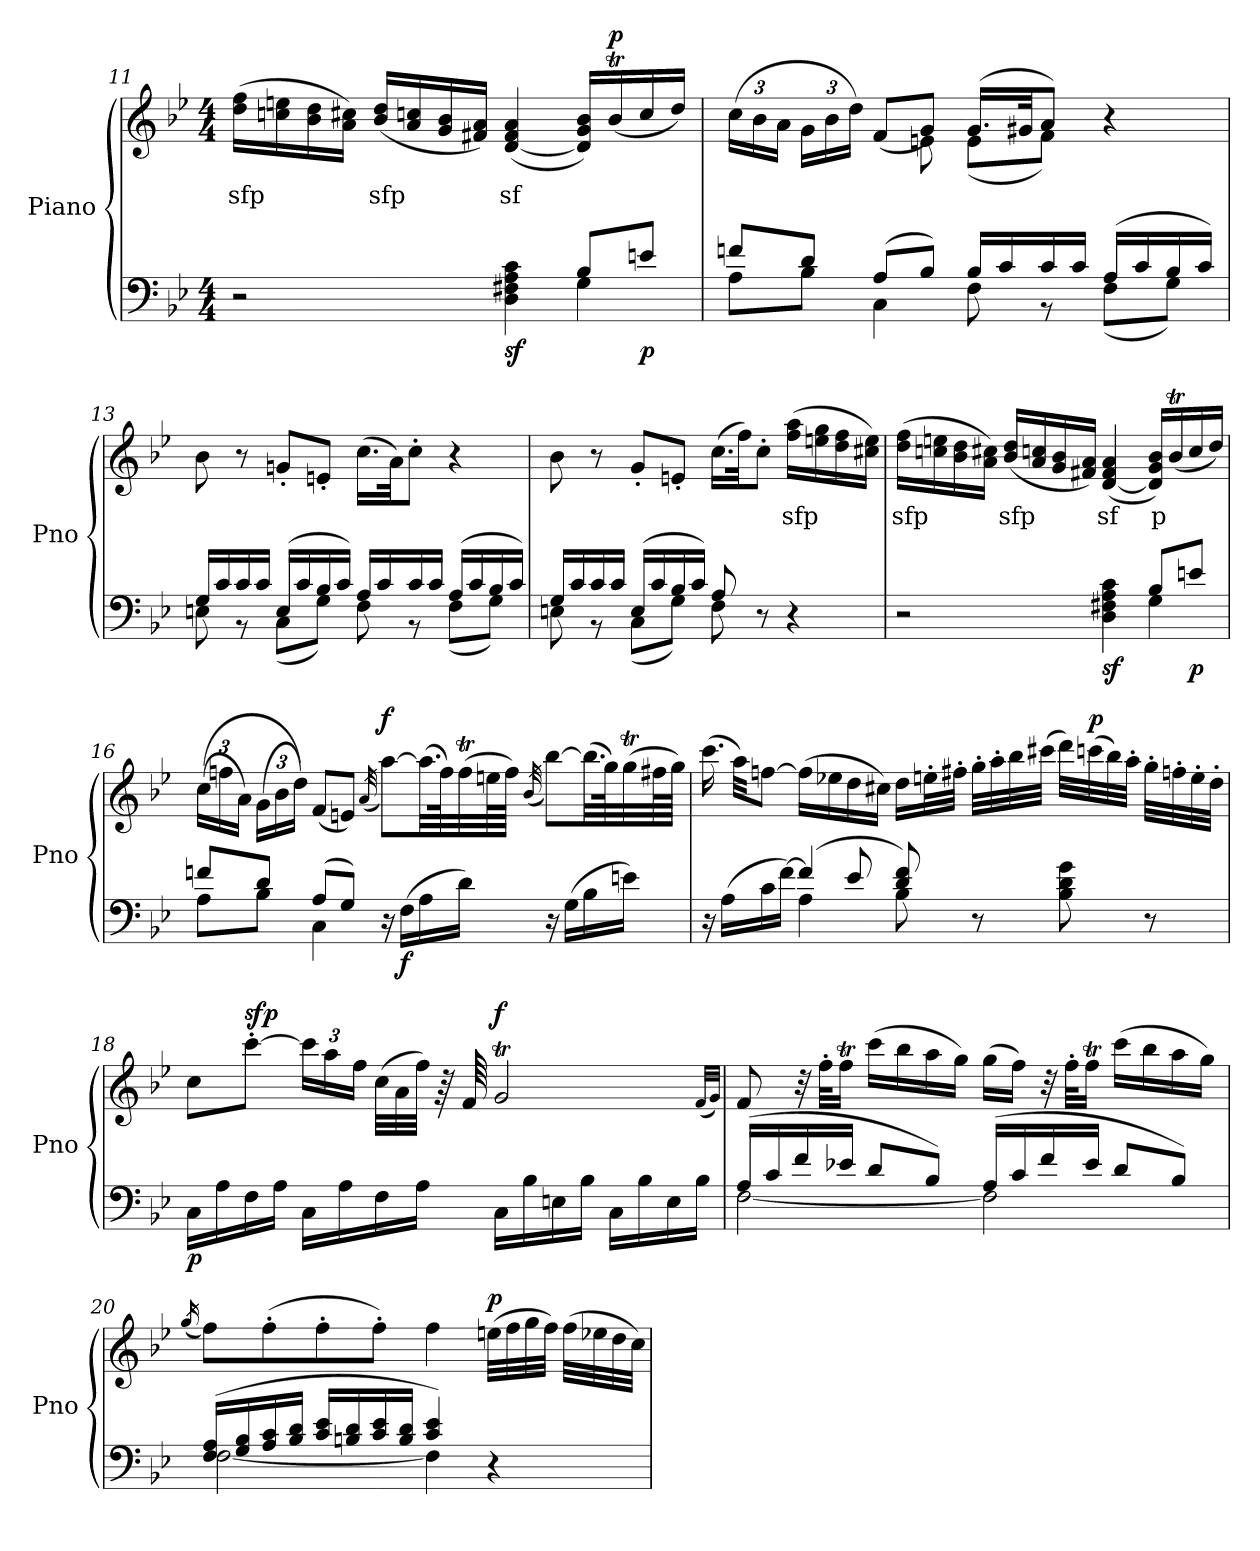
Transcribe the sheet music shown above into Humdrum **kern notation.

**kern	**dynam	**kern	**text	**dynam
*part2	*part2	*part1	*part1	*part1
*staff2	*staff2	*staff1	*staff1	*staff1
*I"Piano	*	*I"Piano	*	*
*I'Pno	*	*I'Pno	*	*
*clefF4	*	*clefG2	*	*
*k[b-e-]	*	*k[b-e-]	*	*
*B-:	*	*B-:	*	*
*M4/4	*	*M4/4	*	*
=11	=11	=11	=11	=11
*^	*	*	*	*
!	!	!	!	!LO:LY:b	!
2r	2.ryy	.	(>16dd\ 16ff\LL	sfp	.
.	.	.	16ccn\ 16een\	.	.
.	.	.	16b-\ 16dd\	.	.
.	.	.	16a\ 16cc#X\JJ)	.	.
!	!	!	!	!LO:LY:b	!
.	.	.	(<16b-/ 16dd/LL	sfp	.
.	.	.	16a/ 16ccn/	.	.
.	.	.	16g/ 16b-/	.	.
.	.	.	16f#X/ 16a/JJ)	.	.
!	!	!LO:DY:b	!	!LO:LY:b	!
4D\ 4F#X\ 4A\ 4c\	.	sf	(>[4d/ 4f#/ 4a/	sf	.
8B-/L	4G\	.	16d/] 16g/ 16b-/LL)	.	.
!	!	!	!	!	!LO:DY:b
.	.	.	(<16b-T/	.	p
!	!	!LO:DY:b	!	!	!
8en/J	.	p	16cc/	.	.
.	.	.	16dd/JJ)	.	.
=12	=12	=12	=12	=12	=12
*	*	*	*Xbrackettup	*	*
*	*	*	*^	*	*
8fn/L	8A\L	.	(>24cc\LL	4.ryy	.	.
.	.	.	24b-\	.	.	.
.	.	.	24a\JJ	.	.	.
8d/J	8B-\J	.	24g\LL	.	.	.
.	.	.	24b-\	.	.	.
.	.	.	24dd\JJ)	.	.	.
(>8A/L	4C\	.	(<8f/L	.	.	.
8B-/J)	.	.	8g/J)	8en\	.	.
16B-/LL	8F\	.	(>16.g/LL	(<8e\L	.	.
16c/	.	.	.	.	.	.
.	.	.	32g#X/JK	.	.	.
16c/	8r	.	8a/J)	8f\J)	.	.
16c/JJ	.	.	.	.	.	.
(>16A/LL	(<8F\L	.	4r	4ryy	.	.
16c/	.	.	.	.	.	.
16B-/	8G\J)	.	.	.	.	.
16c/JJ)	.	.	.	.	.	.
*	*	*	*v	*v	*	*
=13	=13	=13	=13	=13	=13
16G/LL	8En\	.	8b-\	.	.
16c/	.	.	.	.	.
16c/	8r	.	8r	.	.
16c/JJ	.	.	.	.	.
(>16E/LL	(<8C\L	.	8gn'/L	.	.
16c/	.	.	.	.	.
16B-/	8G\J)	.	8en'/J	.	.
16c/JJ)	.	.	.	.	.
16A/LL	8F\	.	(>16.cc\LL	.	.
16c/	.	.	.	.	.
.	.	.	32a\JK)	.	.
16c/	8r	.	8cc'\J	.	.
16c/JJ	.	.	.	.	.
(>16A/LL	(<8F\L	.	4r	.	.
16c/	.	.	.	.	.
16B-/	8G\J)	.	.	.	.
16c/JJ)	.	.	.	.	.
=14	=14	=14	=14	=14	=14
16G/LL	8En\	.	8b-\	.	.
16c/	.	.	.	.	.
16c/	8r	.	8r	.	.
16c/JJ	.	.	.	.	.
(>16E/LL	(<8C\L	.	8g'/L	.	.
16c/	.	.	.	.	.
16B-/	8G\J)	.	8en'/J	.	.
16c/JJ)	.	.	.	.	.
8A/	8F\	.	(>16.cc\LL	.	.
.	.	.	32ff\JK)	.	.
8r	4.ryy	.	8cc'\J	.	.
!	!	!	!	!LO:LY:b	!
4r	.	.	(>16ff\ 16aa\LL	sfp	.
.	.	.	16een\ 16gg\	.	.
.	.	.	16dd\ 16ff\	.	.
.	.	.	16cc#X\ 16ee\JJ)	.	.
=15	=15	=15	=15	=15	=15
!	!	!	!	!LO:LY:b	!
2r	2.ryy	.	(>16dd\ 16ff\LL	sfp	.
.	.	.	16ccn\ 16een\	.	.
.	.	.	16b-\ 16dd\	.	.
.	.	.	16a\ 16cc#X\JJ)	.	.
!	!	!	!	!LO:LY:b	!
.	.	.	(<16b-/ 16dd/LL	sfp	.
.	.	.	16a/ 16ccn/	.	.
.	.	.	16g/ 16b-/	.	.
.	.	.	16f#X/ 16a/JJ)	.	.
!	!	!LO:DY:b	!	!LO:LY:b	!
4D\ 4F#X\ 4A\ 4c\	.	sf	(>[4d/ 4f#/ 4a/	sf	.
!	!	!	!	!LO:LY:b	!
8B-/L	4G\	.	16d/] 16g/ 16b-/LL)	p	.
.	.	.	(<16b-T/	.	.
!	!	!LO:DY:b	!	!	!
8en/J	.	p	16cc/	.	.
.	.	.	16dd/JJ)	.	.
=16	=16	=16	=16	=16	=16
8fn/L	8A\L	.	(>(>24cc\LL	.	.
.	.	.	24ffn\	.	.
.	.	.	24a\JJ)	.	.
8d/J	8B-\J	.	(>24g\LL	.	.
.	.	.	24b-\	.	.
.	.	.	24dd\JJ))	.	.
(>8A/L	4C\	.	(<8f/L	.	.
8G/J)	.	.	8en/J)	.	.
.	.	.	(<32qa/	.	.
!	!	!	!	!	!LO:DY:b
16r	2ryy	.	[8aa\L)	.	f
!	!	!LO:DY:b	!	!	!
(>16F\LL	.	f	.	.	.
16A\	.	.	(>32.aa\LL]	.	.
.	.	.	64ff\K)	.	.
16d\JJ)	.	.	(>32ffT\	.	.
.	.	.	64een\L	.	.
.	.	.	64ff\JJJJ)	.	.
.	.	.	(>32qb-/	.	.
16r	.	.	[8bb-\L)	.	.
(>16G\LL	.	.	.	.	.
16B-\	.	.	(>32.bb-\LL]	.	.
.	.	.	64gg\K)	.	.
16en\JJ)	.	.	(>32ggT\	.	.
.	.	.	64ff#X\L	.	.
.	.	.	64gg\JJJJ)	.	.
=17	=17	=17	=17	=17	=17
*	*^	*	*	*	*
16r	4.ryy	4ryy	.	(>16.ccc\	.	.
(>16A\LL	.	.	.	.	.	.
.	.	.	.	32aa\KKL)	.	.
16c\	.	.	.	[8ffn\J	.	.
[16f\JJ)	.	.	.	.	.	.
(>4f/]	.	4A\	.	(>16ff\LL]	.	.
.	.	.	.	16ee-X\	.	.
.	8e-/	.	.	16dd\	.	.
.	.	.	.	16cc#X\JJ)	.	.
8d/ 8f/)	8B-\	2ryy	.	16dd\LL	.	.
.	.	.	.	32een'\L	.	.
.	.	.	.	32ff#X'\JJJ	.	.
8r	4.ryy	.	.	32gg'\LLL	.	.
.	.	.	.	32aa'\	.	.
.	.	.	.	32bb-\	.	.
.	.	.	.	(>32ccc#X\JJJ	.	.
8B-\ 8d\ 8g\	.	.	.	32ddd\LLL)	.	.
!	!	!	!	!	!	!LO:DY:b
.	.	.	.	(>32cccn\	.	p
.	.	.	.	32bb-\)	.	.
.	.	.	.	32aa'\JJJ	.	.
8r	.	.	.	32gg'\LLL	.	.
.	.	.	.	32ffn'\	.	.
.	.	.	.	32ee'\	.	.
.	.	.	.	32dd'\JJJ	.	.
*v	*v	*v	*	*	*	*
=18	=18	=18	=18	=18
!	!LO:DY:b	!	!	!
16C\LL	p	8cc\L	.	.
16A\	.	.	.	.
!	!	!	!	!LO:DY:b
16F\	.	[8ccc'\J	.	sfp
16A\JJ	.	.	.	.
16C\LL	.	24ccc\LL]	.	.
.	.	24aa\	.	.
16A\	.	.	.	.
.	.	24ff\JJ	.	.
16F\	.	(>32cc\LLL	.	.
.	.	32a\	.	.
16A\JJ	.	32ff\JJJ)	.	.
.	.	64r	.	.
.	.	64f/	.	.
!	!	!	!	!LO:DY:b
16C\LL	.	2gT/	.	f
16B-\	.	.	.	.
16En\	.	.	.	.
16B-\JJ	.	.	.	.
16C\LL	.	.	.	.
16B-\	.	.	.	.
16E\	.	.	.	.
16B-\JJ	.	.	.	.
.	.	(<32qf/LLL	.	.
.	.	32qg/JJJ)	.	.
=19	=19	=19	=19	=19
*^	*	*	*	*
(>16A/LL	[2F\	.	8f/	.	.
16c/	.	.	.	.	.
16f/	.	.	32r	.	.
.	.	.	32ff'\KLL	.	.
16e-X/JJ	.	.	16ffT\JJ	.	.
8d/L	.	.	(>16ccc\LL	.	.
.	.	.	16bb-\	.	.
8B-/J)	.	.	16aa\	.	.
.	.	.	16gg\JJ)	.	.
(>16A/LL	2F\]	.	(>16gg\LL	.	.
16c/	.	.	16ff\JJ)	.	.
16f/	.	.	32r	.	.
.	.	.	32ff'\KLL	.	.
16e-/JJ	.	.	16ffT\JJ	.	.
8d/L	.	.	(>16ccc\LL	.	.
.	.	.	16bb-\	.	.
8B-/J)	.	.	16aa\	.	.
.	.	.	16gg\JJ)	.	.
=20	=20	=20	=20	=20	=20
.	.	.	(<16qgg/	.	.
(>16F/ 16A/LL	[2F\	.	8ff\L)	.	.
16G/ 16B-/	.	.	.	.	.
16A/ 16c/	.	.	(>8ff'\	.	.
16B-/ 16d/JJ	.	.	.	.	.
16c/ 16e-/LL	.	.	8ff'\	.	.
16Bn/ 16d/	.	.	.	.	.
16c/ 16e-/	.	.	8ff'\J)	.	.
16B/ 16d/JJ	.	.	.	.	.
4c/ 4e-/)	4F\]	.	4ff\	.	.
!	!	!	!	!	!LO:DY:b
4r	4ryy	.	(>32een\LLL	.	p
.	.	.	32ff\	.	.
.	.	.	32gg\	.	.
.	.	.	32ff\JJJ)	.	.
.	.	.	(>32ff\LLL	.	.
.	.	.	32ee-X\	.	.
.	.	.	32dd\	.	.
.	.	.	32cc\JJJ)	.	.
*v	*v	*	*	*	*
=	=	=	=	=
*-	*-	*-	*-	*-
